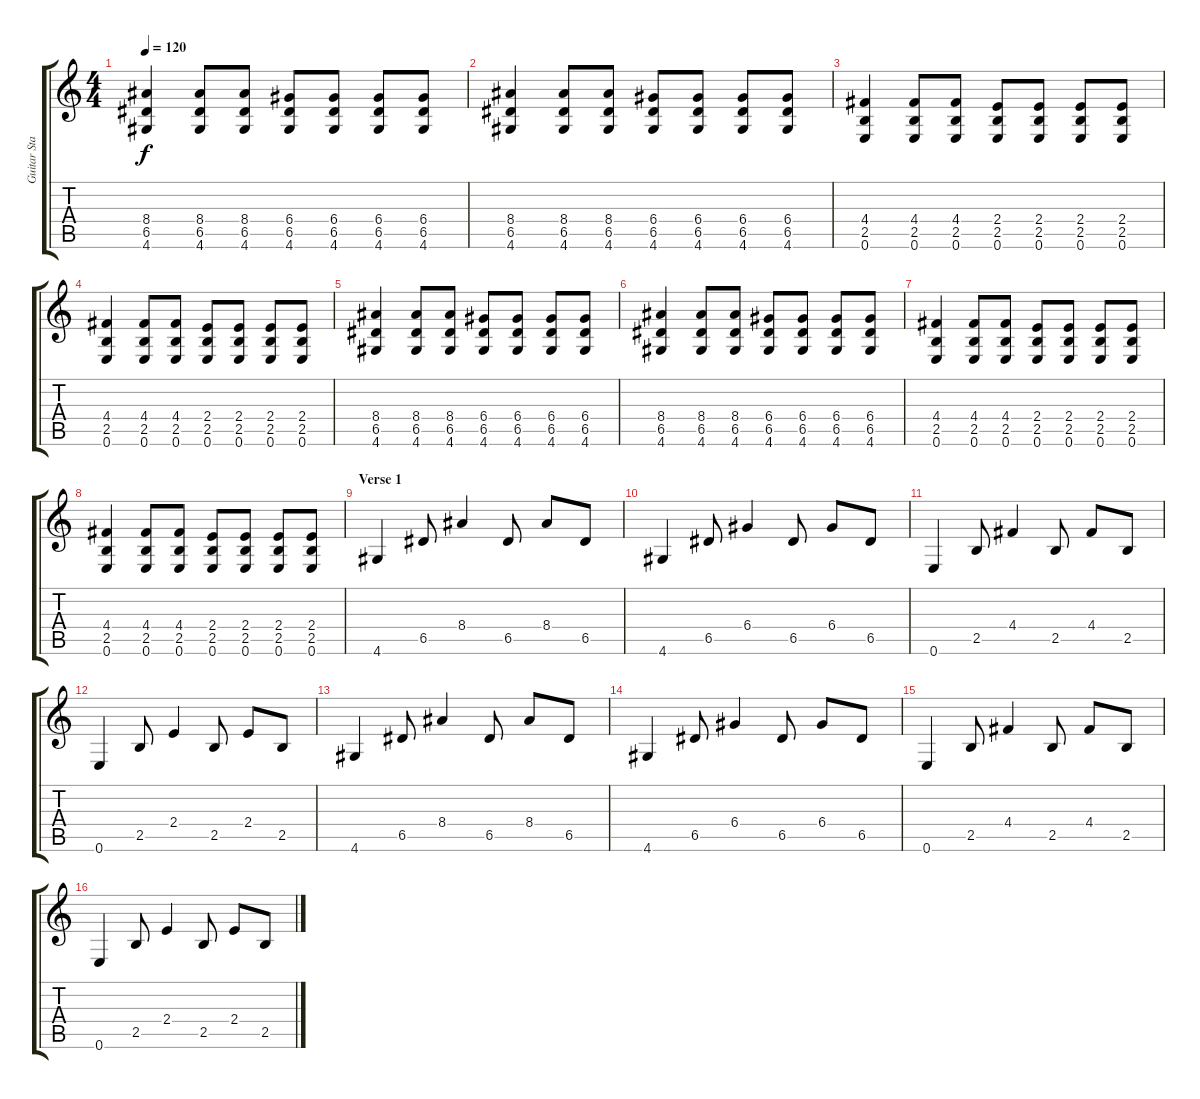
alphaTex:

\track ("Guitar Standart" "Guitar Sta") {instrument distortionguitar}
\staff {score tabs}
\tuning (E4 B3 G3 D3 A2 E2) {hide}
\ts (4 4)
\tempo 120
\clef g2
\ks c
(8.4 6.5 4.6).4{dy f instrument distortionguitar} (8.4 6.5 4.6).8 (8.4 6.5 4.6).8 (6.4 6.5 4.6).8 (6.4 6.5 4.6).8 (6.4 6.5 4.6).8 (6.4 6.5 4.6).8 |
(8.4 6.5 4.6).4 (8.4 6.5 4.6).8 (8.4 6.5 4.6).8 (6.4 6.5 4.6).8 (6.4 6.5 4.6).8 (6.4 6.5 4.6).8 (6.4 6.5 4.6).8 |
(4.4 2.5 0.6).4 (4.4 2.5 0.6).8 (4.4 2.5 0.6).8 (2.4 2.5 0.6).8 (2.4 2.5 0.6).8 (2.4 2.5 0.6).8 (2.4 2.5 0.6).8 |
(4.4 2.5 0.6).4 (4.4 2.5 0.6).8 (4.4 2.5 0.6).8 (2.4 2.5 0.6).8 (2.4 2.5 0.6).8 (2.4 2.5 0.6).8 (2.4 2.5 0.6).8 |
(8.4 6.5 4.6).4 (8.4 6.5 4.6).8 (8.4 6.5 4.6).8 (6.4 6.5 4.6).8 (6.4 6.5 4.6).8 (6.4 6.5 4.6).8 (6.4 6.5 4.6).8 |
(8.4 6.5 4.6).4 (8.4 6.5 4.6).8 (8.4 6.5 4.6).8 (6.4 6.5 4.6).8 (6.4 6.5 4.6).8 (6.4 6.5 4.6).8 (6.4 6.5 4.6).8 |
(4.4 2.5 0.6).4 (4.4 2.5 0.6).8 (4.4 2.5 0.6).8 (2.4 2.5 0.6).8 (2.4 2.5 0.6).8 (2.4 2.5 0.6).8 (2.4 2.5 0.6).8 |
(4.4 2.5 0.6).4 (4.4 2.5 0.6).8 (4.4 2.5 0.6).8 (2.4 2.5 0.6).8 (2.4 2.5 0.6).8 (2.4 2.5 0.6).8 (2.4 2.5 0.6).8 |
\section ("" "Verse 1")
4.6.4{instrument electricguitarjazz} 6.5.8 8.4.4 6.5.8 8.4.8 6.5.8 |
4.6.4 6.5.8 6.4.4 6.5.8 6.4.8 6.5.8 |
0.6.4 2.5.8 4.4.4 2.5.8 4.4.8 2.5.8 |
0.6.4 2.5.8 2.4.4 2.5.8 2.4.8 2.5.8 |
4.6.4 6.5.8 8.4.4 6.5.8 8.4.8 6.5.8 |
4.6.4 6.5.8 6.4.4 6.5.8 6.4.8 6.5.8 |
0.6.4 2.5.8 4.4.4 2.5.8 4.4.8 2.5.8 |
0.6.4 2.5.8 2.4.4 2.5.8 2.4.8 2.5.8
